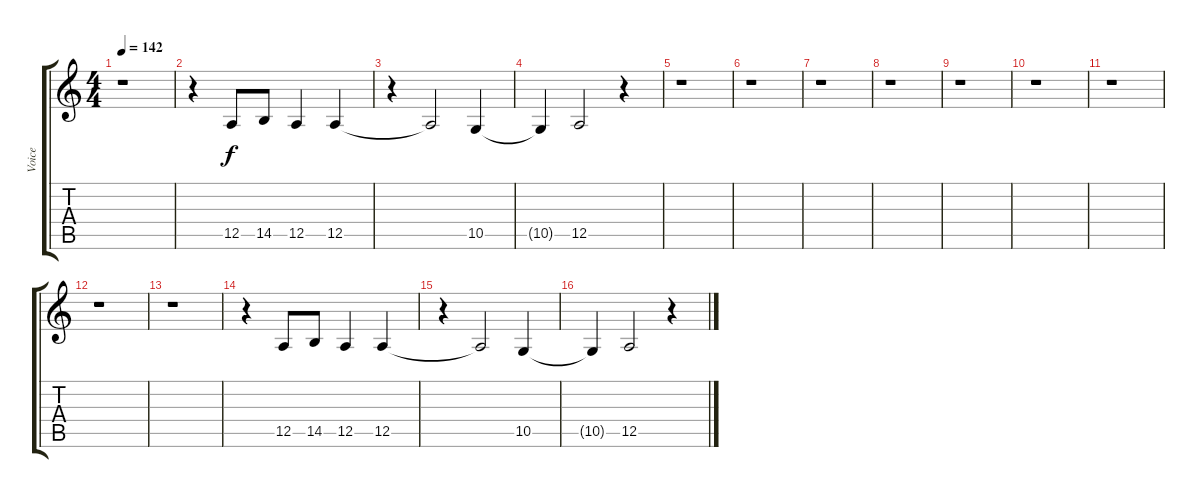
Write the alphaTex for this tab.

\track ("Voice" "Voice") {instrument lead2sawtooth}
\staff {score tabs}
\tuning (E4 B3 G3 D3 A2 E2) {hide}
\ts (4 4)
\tempo 142
\clef g2
\ks c
r.1{dy f} |
r.4 12.5.8 14.5.8 12.5.4 12.5.4 |
r.4 12.5{t}.2 10.5.4 |
10.5{t}.4 12.5.2 r.4 |
r.1 |
r.1 |
r.1 |
r.1 |
r.1 |
r.1 |
r.1 |
r.1 |
r.1 |
r.4 12.5.8 14.5.8 12.5.4 12.5.4 |
r.4 12.5{t}.2 10.5.4 |
10.5{t}.4 12.5.2 r.4
